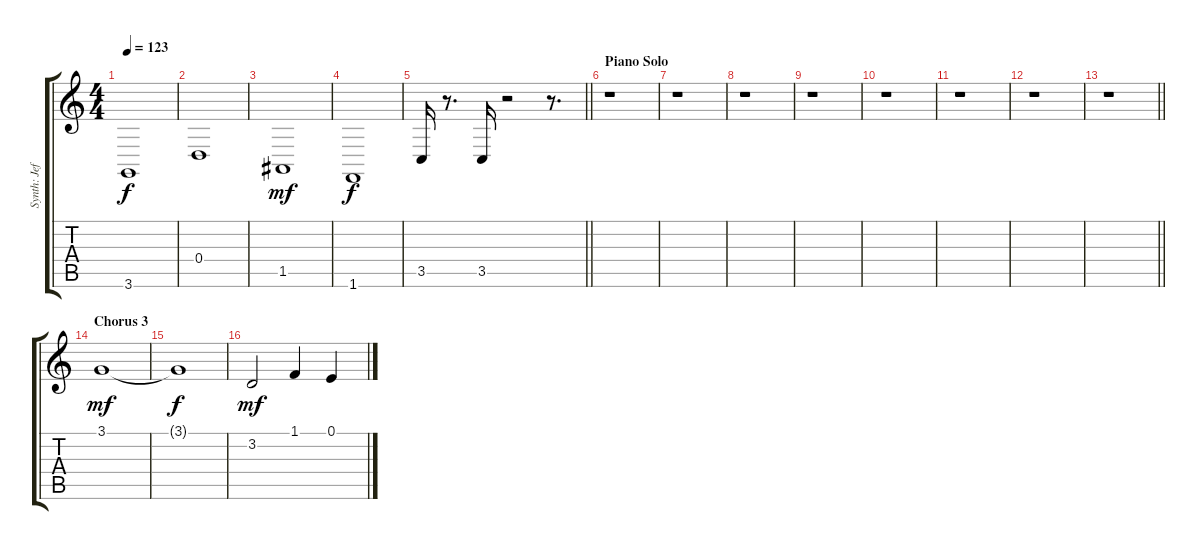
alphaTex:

\track ("Synth: Jeff Jacobs" "Synth: Jef") {instrument synthbrass2}
\staff {score tabs}
\tuning (E4 B3 G3 D3 A2 E2) {hide}
\ts (4 4)
\tempo 123
\clef g2
\ks c
3.6.1{dy f} |
0.4.1 |
1.5.1{dy mf} |
1.6.1{dy f} |
\barLineRight lightlight
3.5.16 r.8{d} 3.5.16 r.2 r.8{d} |
\section ("" "Piano Solo")
r.1 |
r.1 |
r.1 |
r.1 |
r.1 |
r.1 |
r.1 |
\barLineRight lightlight
r.1 |
\section ("" "Chorus 3")
3.1.1{dy mf} |
3.1{t}.1{dy f} |
3.2.2{dy mf} 1.1.4 0.1.4
